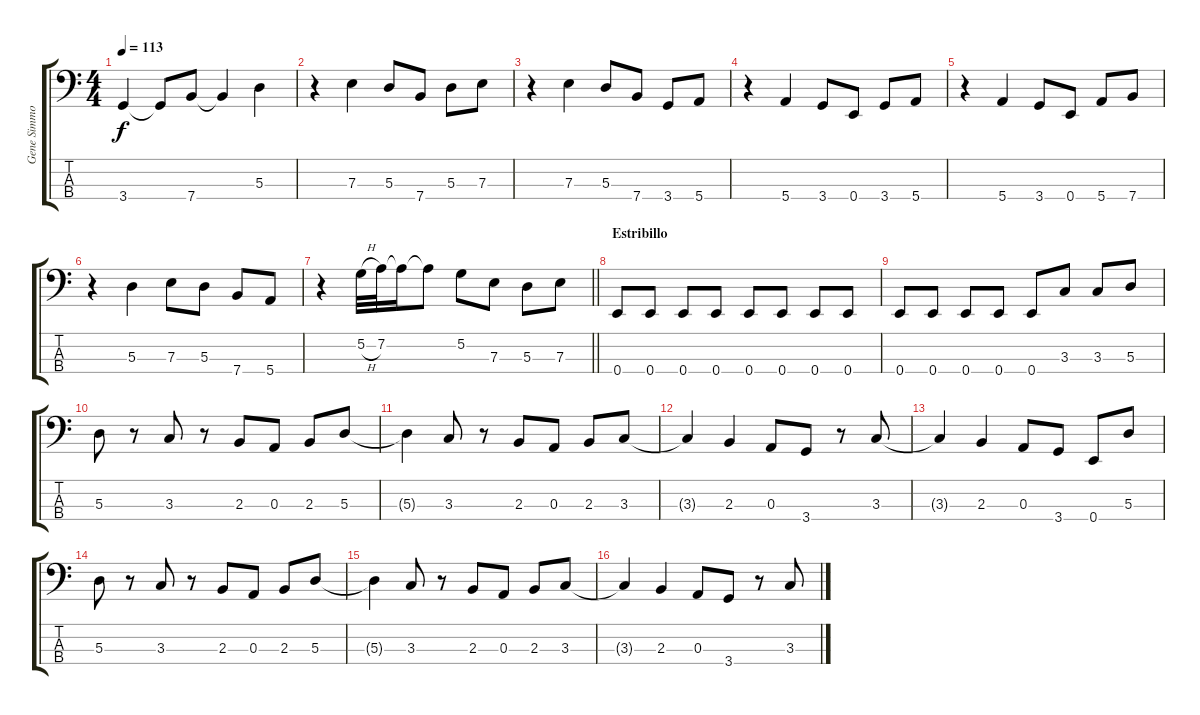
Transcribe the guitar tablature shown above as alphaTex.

\track ("Gene Simmons" "Gene Simmo") {instrument acousticbass}
\staff {score tabs}
\tuning (G2 D2 A1 E1) {hide}
\ts (4 4)
\tempo 113
\clef f4
\ks c
3.4.4{dy f} 3.4{t}.8 7.4.8 7.4{t}.4 5.3.4 |
r.4 7.3.4 5.3.8 7.4.8 5.3.8 7.3.8 |
r.4 7.3.4 5.3.8 7.4.8 3.4.8 5.4.8 |
r.4 5.4.4 3.4.8 0.4.8 3.4.8 5.4.8 |
r.4 5.4.4 3.4.8 0.4.8 5.4.8 7.4.8 |
r.4 5.3.4 7.3.8 5.3.8 7.4.8 5.4.8 |
\barLineRight lightlight
r.4 5.2{h}.32 7.2.32 7.2{t}.16 7.2{t}.8 5.2.8 7.3.8 5.3.8 7.3.8 |
\section ("" "Estribillo")
0.4.8 0.4.8 0.4.8 0.4.8 0.4.8 0.4.8 0.4.8 0.4.8 |
0.4.8 0.4.8 0.4.8 0.4.8 0.4.8 3.3.8 3.3.8 5.3.8 |
5.3.8 r.8 3.3.8 r.8 2.3.8 0.3.8 2.3.8 5.3.8 |
5.3{t}.4 3.3.8 r.8 2.3.8 0.3.8 2.3.8 3.3.8 |
3.3{t}.4 2.3.4 0.3.8 3.4.8 r.8 3.3.8 |
3.3{t}.4 2.3.4 0.3.8 3.4.8 0.4.8 5.3.8 |
5.3.8 r.8 3.3.8 r.8 2.3.8 0.3.8 2.3.8 5.3.8 |
5.3{t}.4 3.3.8 r.8 2.3.8 0.3.8 2.3.8 3.3.8 |
3.3{t}.4 2.3.4 0.3.8 3.4.8 r.8 3.3.8
